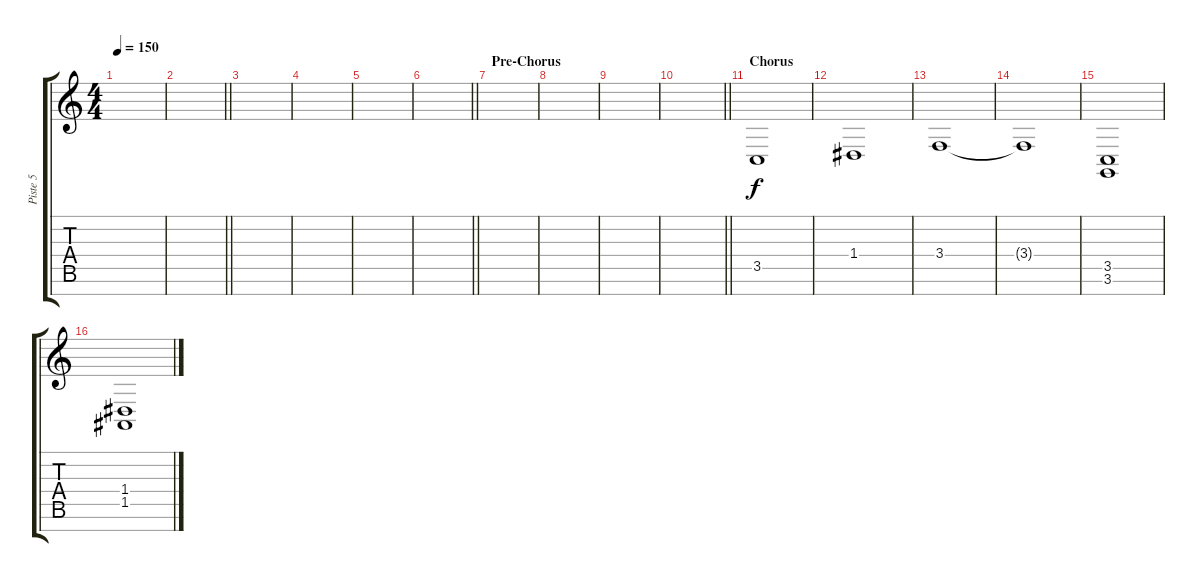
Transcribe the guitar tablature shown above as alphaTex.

\track ("Piste 5" "Piste 5") {instrument stringensemble2}
\staff {score tabs}
\tuning (E4 B3 G3 D3 A2 E2 B1) {hide}
\ts (4 4)
\tempo 150
\clef g2
\ks c
|
\barLineRight lightlight
|
|
|
|
\barLineRight lightlight
|
\section ("" "Pre-Chorus")
|
|
|
\barLineRight lightlight
|
\section ("" "Chorus")
3.5.1 |
1.4.1 |
3.4.1 |
3.4{t}.1 |
(3.5 3.6).1 |
(1.4 1.5).1
